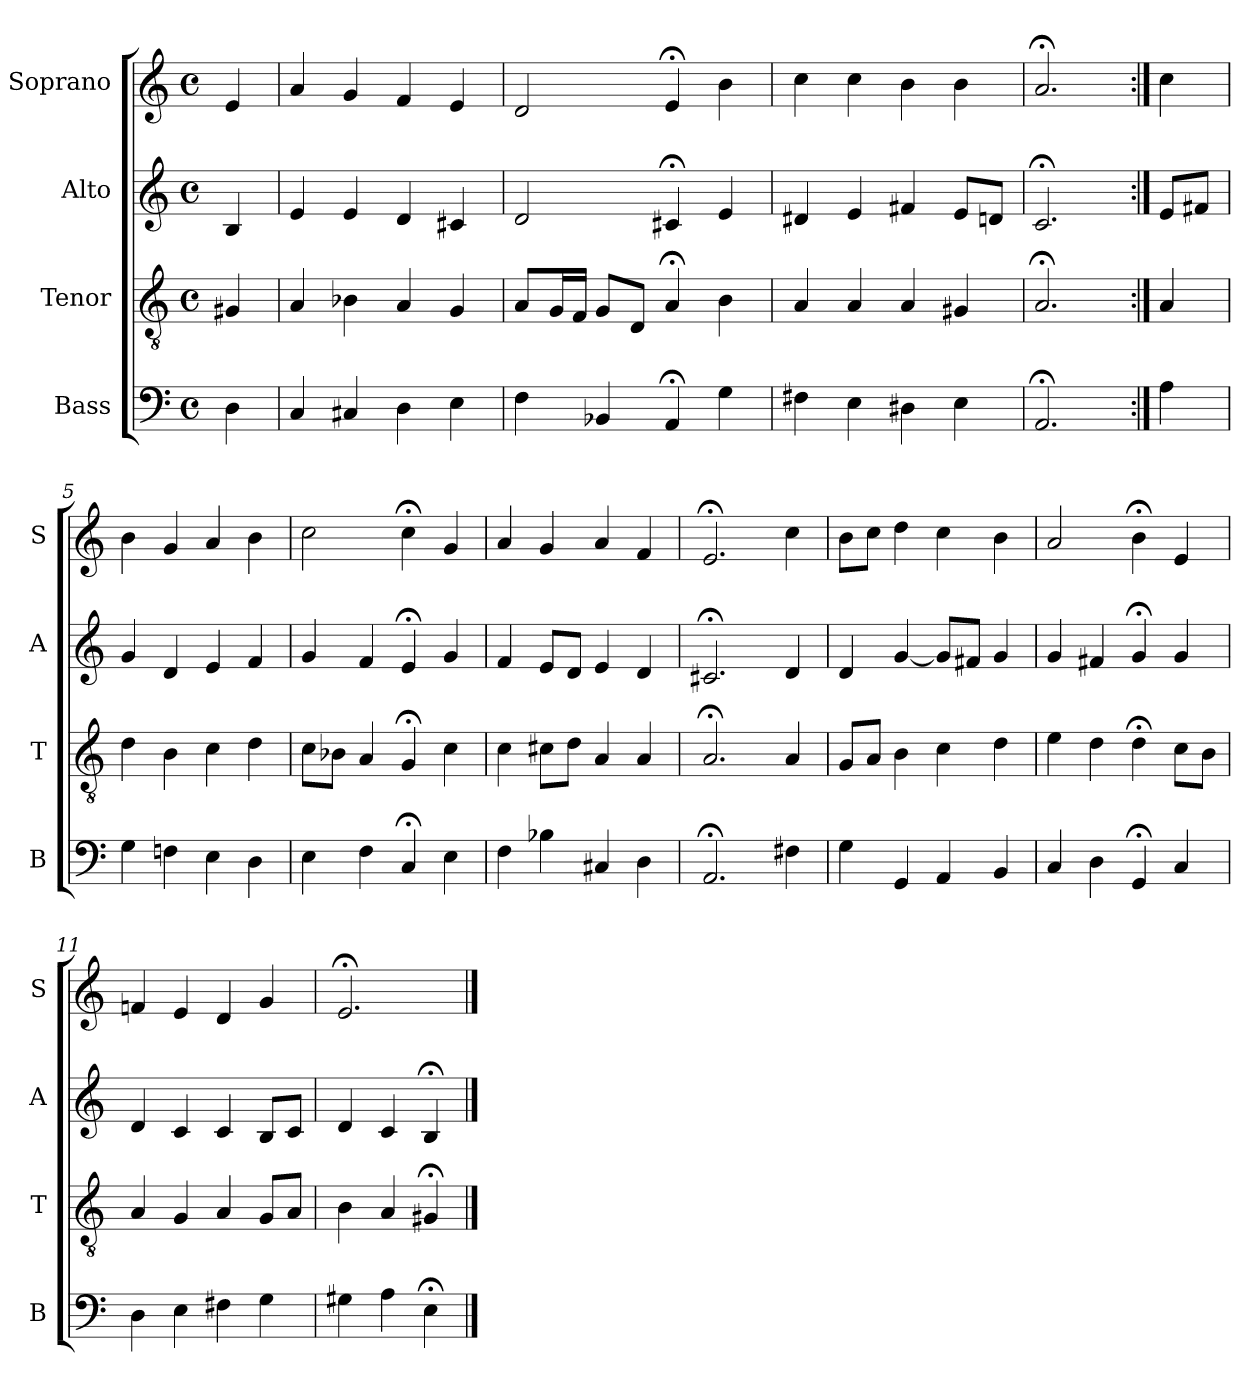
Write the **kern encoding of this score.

**kern	**kern	**kern	**kern
*part4	*part3	*part2	*part1
*staff4	*staff3	*staff2	*staff1
*I"Bass	*I"Tenor	*I"Alto	*I"Soprano
*I'B	*I'T	*I'A	*I'S
*clefF4	*clefGv2	*clefG2	*clefG2
*k[]	*k[]	*k[]	*k[]
*a:	*a:	*a:	*a:
*M4/4	*M4/4	*M4/4	*M4/4
*met(c)	*met(c)	*met(c)	*met(c)
*MM100	*MM100	*MM100	*MM100
=	=	=	=
4D	4G#Xi	4B	4ei
=1	=1	=1	=1
4C	4Ai	4e	4ai
4C#X	4B-X	4e	4g
4D	4A	4d	4f
4E	4G	4c#X	4e
=2	=2	=2	=2
4F	8AL	2d	2d
.	16GL	.	.
.	16FJJ	.	.
4BB-X	8GL	.	.
.	8DJ	.	.
4AA;<	4A;<i	4c#X;<	4e;<i
4G	4Bi	4e	4bi
=3	=3	=3	=3
4F#X	4A	4d#X	4cc
4E	4A	4e	4cc
4D#X	4A	4f#X	4b
4E	4G#X	8eL	4b
.	.	8dnJ	.
=4	=4	=4	=4
2.AA;<	2.A;<	2.c;<	2.a;<
=:|!	=:|!	=:|!	=:|!
4A	4A	8eL	4cc
.	.	8f#XJ	.
=5	=5	=5	=5
4G	4d	4g	4b
4Fn	4B	4d	4g
4E	4c	4e	4a
4D	4d	4f	4b
=6	=6	=6	=6
4E	8cL	4g	2cc
.	8B-XJ	.	.
4F	4A	4f	.
4C;<	4G;<	4e;<	4cc;<
4E	4c	4g	4g
=7	=7	=7	=7
4F	4c	4f	4a
4B-X	8c#XL	8eL	4g
.	8dJ	8dJ	.
4C#X	4A	4e	4a
4D	4A	4d	4f
=8	=8	=8	=8
2.AA;<	2.A;<	2.c#X;<	2.e;<
4F#X	4A	4d	4cc
=9	=9	=9	=9
4G	8GL	4d	8bL
.	8AJ	.	8ccJ
4GG	4B	[4g	4dd
4AA	4c	8gL]	4cc
.	.	8f#XJ	.
4BB	4d	4g	4b
=10	=10	=10	=10
4C	4e	4g	2a
4D	4d	4f#X	.
4GG;<	4d;<	4g;<	4b;<
4C	8cL	4g	4e
.	8BJ	.	.
=11	=11	=11	=11
4D	4A	4d	4fn
4E	4G	4c	4e
4F#Xi	4A	4c	4di
4Gi	8GL	8BL	4gi
.	8AJ	8cJ	.
=12	=12	=12	=12
4G#X	4B	4d	2.e;<
4A	4A	4c	.
4E;<	4G#X;<	4B;<	.
==	==	==	==
*-	*-	*-	*-
